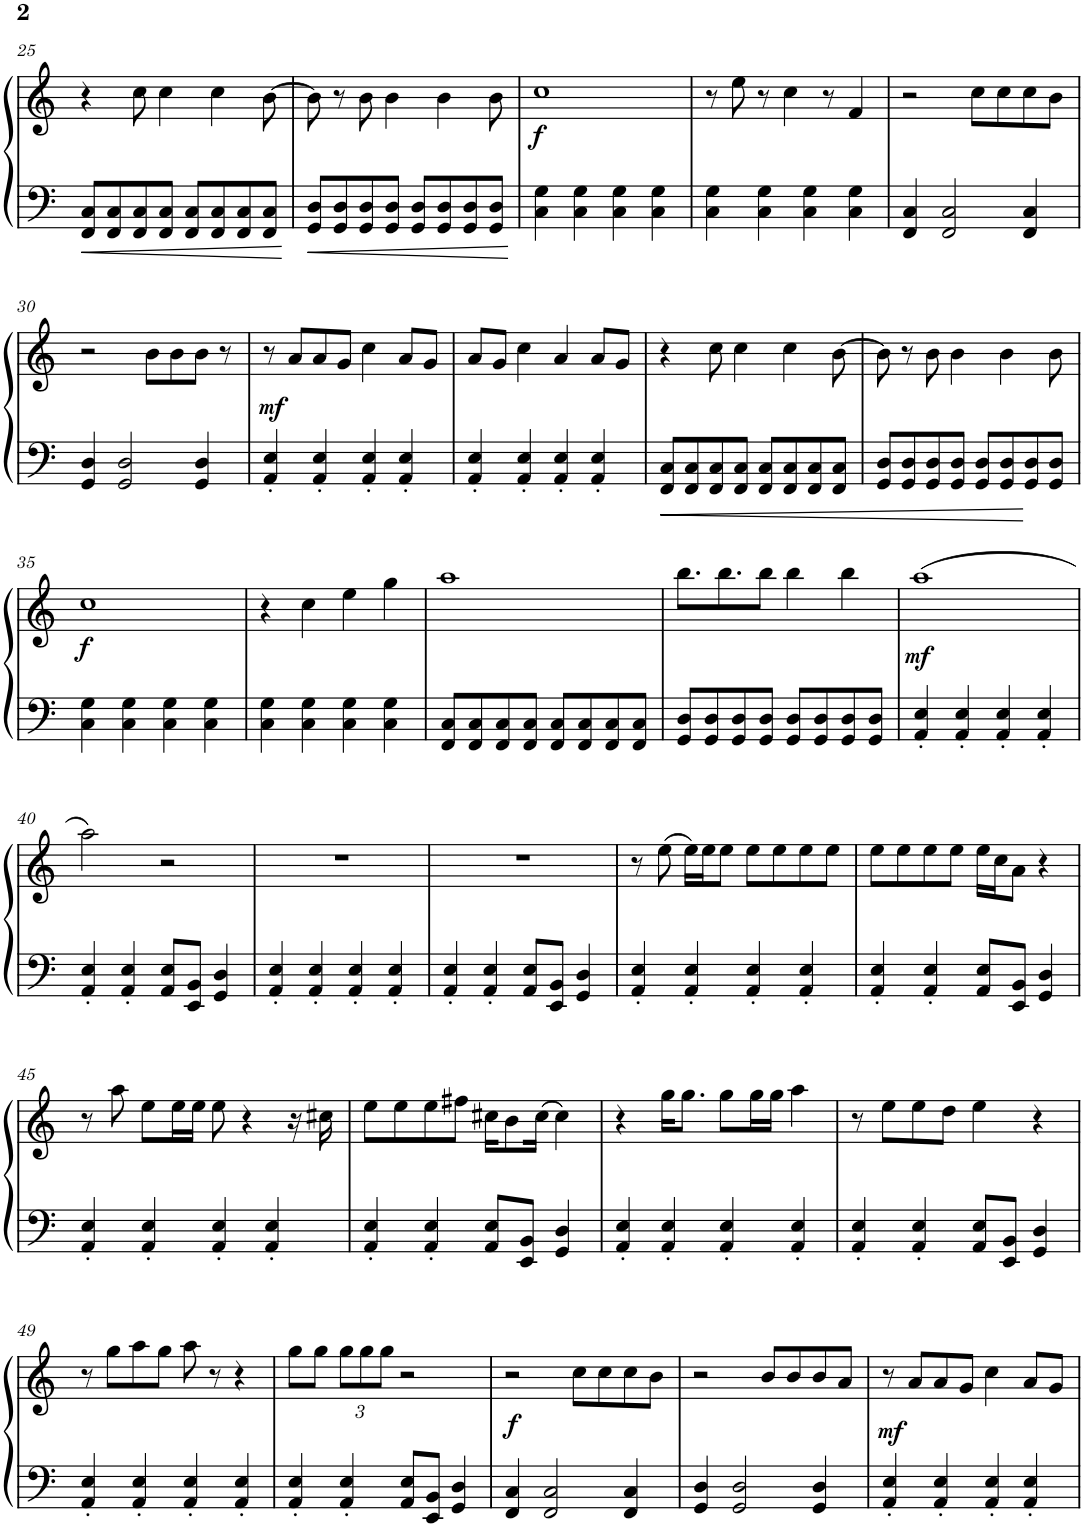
**kern	**kern	**dynam
*part1	*part1	*part1
*staff2	*staff1	*staff1/2
*I"Piano	*	*
*I'Pno.	*	*
!!LO:PB:g=z
*clefF4	*clefG2	*
*k[]	*k[]	*
*M4/4	*M4/4	*
=25	=25	=25
8FF/ 8C/L	4r	.
8FF/ 8C/	.	.
8FF/ 8C/	8cc\	.
8FF/ 8C/J	4cc\	.
8FF/ 8C/L	.	.
8FF/ 8C/	4cc\	.
8FF/ 8C/	.	.
8FF/ 8C/J	[8b\	.
=26	=26	=26
8GG/ 8D/L	8b\]	.
8GG/ 8D/	8r	.
8GG/ 8D/	8b\	.
8GG/ 8D/J	4b\	.
8GG/ 8D/L	.	.
8GG/ 8D/	4b\	.
8GG/ 8D/	.	.
8GG/ 8D/J	8b\	.
=27	=27	=27
!	!	!LO:DY:a=2
4C\ 4G\	1cc	f
4C\ 4G\	.	.
4C\ 4G\	.	.
4C\ 4G\	.	.
=28	=28	=28
4C\ 4G\	8r	.
.	8ee\	.
4C\ 4G\	8r	.
.	4cc\	.
4C\ 4G\	.	.
.	8r	.
4C\ 4G\	4f/	.
=29	=29	=29
4FF/ 4C/	2r	.
2FF/ 2C/	.	.
.	8cc\L	.
.	8cc\	.
4FF/ 4C/	8cc\	.
.	8b\J	.
!!LO:LB:g=z
=30	=30	=30
4GG/ 4D/	2r	.
2GG/ 2D/	.	.
.	8b\L	.
.	8b\	.
4GG/ 4D/	8b\J	.
.	8r	.
=31	=31	=31
!	!	!LO:DY:a=2
4AA/' 4E/'	8r	mf
.	8a/L	.
4AA/' 4E/'	8a/	.
.	8g/J	.
4AA/' 4E/'	4cc\	.
4AA/' 4E/'	8a/L	.
.	8g/J	.
=32	=32	=32
4AA/' 4E/'	8a/L	.
.	8g/J	.
4AA/' 4E/'	4cc\	.
4AA/' 4E/'	4a/	.
4AA/' 4E/'	8a/L	.
.	8g/J	.
=33	=33	=33
8FF/ 8C/L	4r	.
8FF/ 8C/	.	.
8FF/ 8C/	8cc\	.
8FF/ 8C/J	4cc\	.
8FF/ 8C/L	.	.
8FF/ 8C/	4cc\	.
8FF/ 8C/	.	.
8FF/ 8C/J	[8b\	.
=34	=34	=34
8GG/ 8D/L	8b\]	.
8GG/ 8D/	8r	.
8GG/ 8D/	8b\	.
8GG/ 8D/J	4b\	.
8GG/ 8D/L	.	.
8GG/ 8D/	4b\	.
8GG/ 8D/	.	.
8GG/ 8D/J	8b\	.
!!LO:LB:g=z
=35	=35	=35
!	!	!LO:DY:a=2
4C\ 4G\	1cc	f
4C\ 4G\	.	.
4C\ 4G\	.	.
4C\ 4G\	.	.
=36	=36	=36
4C\ 4G\	4r	.
4C\ 4G\	4cc\	.
4C\ 4G\	4ee\	.
4C\ 4G\	4gg\	.
=37	=37	=37
8FF/ 8C/L	1aa	.
8FF/ 8C/	.	.
8FF/ 8C/	.	.
8FF/ 8C/J	.	.
8FF/ 8C/L	.	.
8FF/ 8C/	.	.
8FF/ 8C/	.	.
8FF/ 8C/J	.	.
=38	=38	=38
8GG/ 8D/L	8.bb\L	.
8GG/ 8D/	.	.
.	8.bb\	.
8GG/ 8D/	.	.
8GG/ 8D/J	8bb\J	.
8GG/ 8D/L	4bb\	.
8GG/ 8D/	.	.
8GG/ 8D/	4bb\	.
8GG/ 8D/J	.	.
=39	=39	=39
!	!	!LO:DY:b
4AA/' 4E/'	(1aa	mf
4AA/' 4E/'	.	.
4AA/' 4E/'	.	.
4AA/' 4E/'	.	.
!!LO:LB:g=z
=40	=40	=40
4AA/' 4E/'	2aa\)	.
4AA/' 4E/'	.	.
8AA/ 8E/L	2r	.
8EE/ 8BB/J	.	.
4GG/ 4D/	.	.
=41	=41	=41
4AA/' 4E/'	1r	.
4AA/' 4E/'	.	.
4AA/' 4E/'	.	.
4AA/' 4E/'	.	.
=42	=42	=42
4AA/' 4E/'	1r	.
4AA/' 4E/'	.	.
8AA/ 8E/L	.	.
8EE/ 8BB/J	.	.
4GG/ 4D/	.	.
=43	=43	=43
4AA/' 4E/'	8r	.
.	(8ee\	.
4AA/' 4E/'	16ee\LL)	.
.	16ee\J	.
.	8ee\J	.
4AA/' 4E/'	8ee\L	.
.	8ee\	.
4AA/' 4E/'	8ee\	.
.	8ee\J	.
=44	=44	=44
4AA/' 4E/'	8ee\L	.
.	8ee\	.
4AA/' 4E/'	8ee\	.
.	8ee\J	.
8AA/ 8E/L	16ee\LL	.
.	16cc\J	.
8EE/ 8BB/J	8a\J	.
4GG/ 4D/	4r	.
!!LO:LB:g=z
=45	=45	=45
4AA/' 4E/'	8r	.
.	8aa\	.
4AA/' 4E/'	8ee\L	.
.	16ee\L	.
.	16ee\JJ	.
4AA/' 4E/'	8ee\	.
.	4r	.
4AA/' 4E/'	.	.
.	16r	.
.	16cc#X\	.
=46	=46	=46
4AA/' 4E/'	8ee\L	.
.	8ee\	.
4AA/' 4E/'	8ee\	.
.	8ff#X\J	.
8AA/ 8E/L	16cc#X\KL	.
.	8b\	.
8EE/ 8BB/J	.	.
.	(16cc#\Jk	.
4GG/ 4D/	4cc#\)	.
=47	=47	=47
4AA/' 4E/'	4r	.
4AA/' 4E/'	16gg\KL	.
.	8.gg\J	.
4AA/' 4E/'	8gg\L	.
.	16gg\L	.
.	16gg\JJ	.
4AA/' 4E/'	4aa\	.
=48	=48	=48
4AA/' 4E/'	8r	.
.	8ee\L	.
4AA/' 4E/'	8ee\	.
.	8dd\J	.
8AA/ 8E/L	4ee\	.
8EE/ 8BB/J	.	.
4GG/ 4D/	4r	.
!!LO:LB:g=z
=49	=49	=49
4AA/' 4E/'	8r	.
.	8gg\L	.
4AA/' 4E/'	8aa\	.
.	8gg\J	.
4AA/' 4E/'	8aa\	.
.	8r	.
4AA/' 4E/'	4r	.
=50	=50	=50
4AA/' 4E/'	8gg\L	.
.	8gg\J	.
*	*Xbrackettup	*
4AA/' 4E/'	12gg\L	.
.	12gg\	.
.	12gg\J	.
8AA/ 8E/L	2r	.
8EE/ 8BB/J	.	.
4GG/ 4D/	.	.
=51	=51	=51
!	!	!LO:DY:a=2
4FF/ 4C/	2r	f
2FF/ 2C/	.	.
.	8cc\L	.
.	8cc\	.
4FF/ 4C/	8cc\	.
.	8b\J	.
=52	=52	=52
4GG/ 4D/	2r	.
2GG/ 2D/	.	.
.	8b/L	.
.	8b/	.
4GG/ 4D/	8b/	.
.	8a/J	.
=53	=53	=53
!	!	!LO:DY:a=2
4AA/' 4E/'	8r	mf
.	8a/L	.
4AA/' 4E/'	8a/	.
.	8g/J	.
4AA/' 4E/'	4cc\	.
4AA/' 4E/'	8a/L	.
.	8g/J	.
=	=	=
*-	*-	*-
